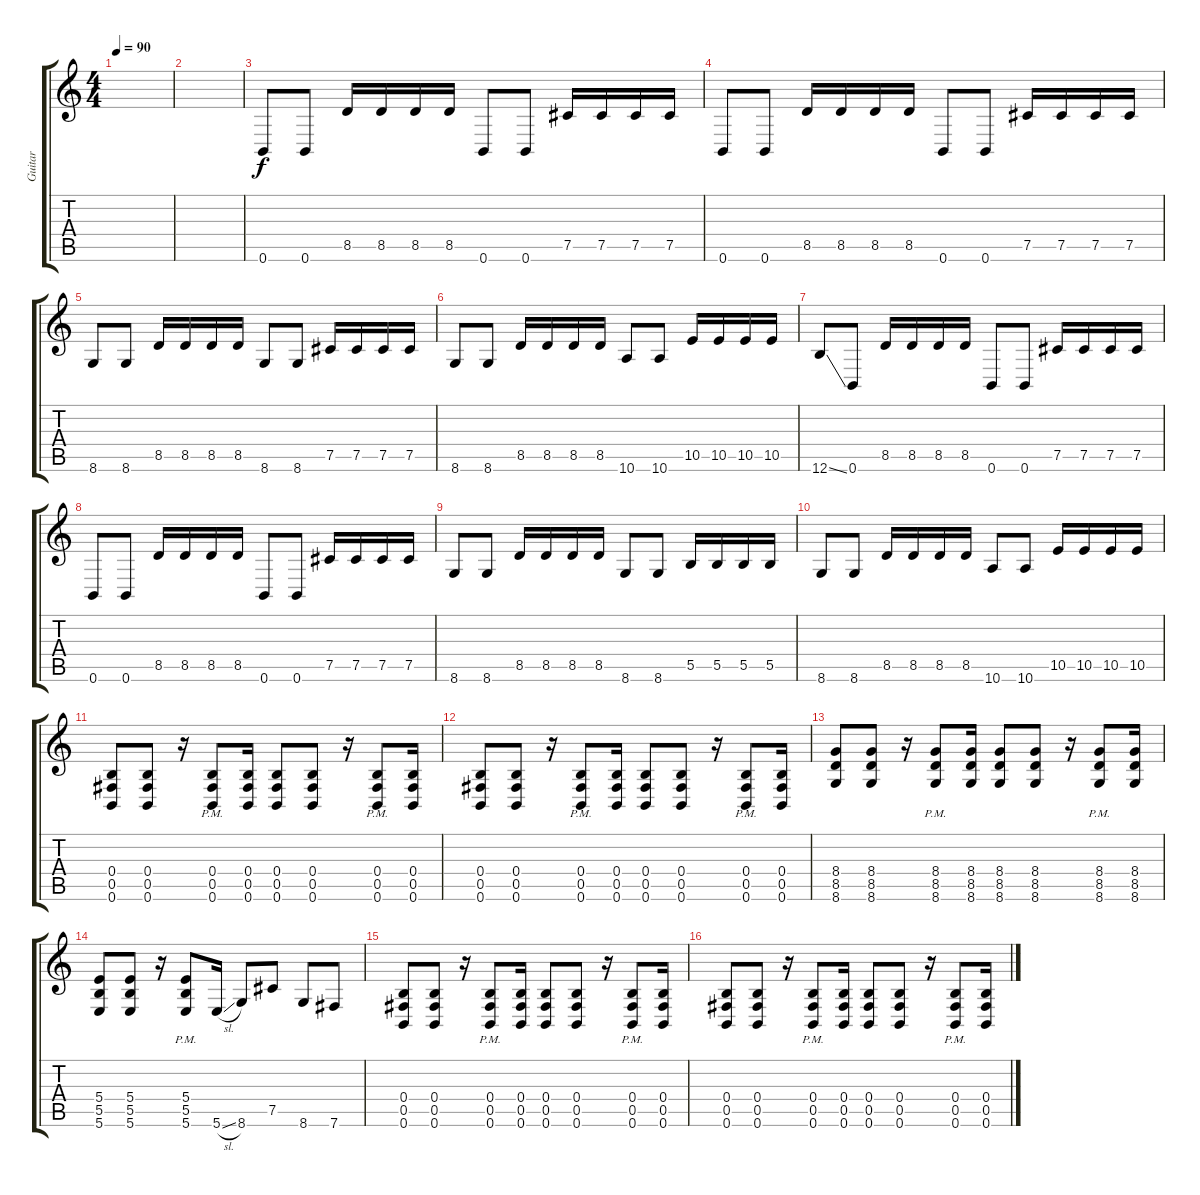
\track ("Guitar" "Guitar") {instrument electricguitarmuted}
\staff {score tabs}
\tuning (Db4 Ab3 E3 B2 Gb2 B1) {hide}
\ts (4 4)
\tempo 90
\clef g2
\ks c
|
|
0.6.8{volume 13 instrument distortionguitar} 0.6.8 8.5.16 8.5.16 8.5.16 8.5.16 0.6.8 0.6.8 7.5.16 7.5.16 7.5.16 7.5.16 |
0.6.8 0.6.8 8.5.16 8.5.16 8.5.16 8.5.16 0.6.8 0.6.8 7.5.16 7.5.16 7.5.16 7.5.16 |
8.6.8 8.6.8 8.5.16 8.5.16 8.5.16 8.5.16 8.6.8 8.6.8 7.5.16 7.5.16 7.5.16 7.5.16 |
8.6.8 8.6.8 8.5.16 8.5.16 8.5.16 8.5.16 10.6.8 10.6.8 10.5.16 10.5.16 10.5.16 10.5.16 |
12.6{ss}.8 0.6.8 8.5.16 8.5.16 8.5.16 8.5.16 0.6.8 0.6.8 7.5.16 7.5.16 7.5.16 7.5.16 |
0.6.8 0.6.8 8.5.16 8.5.16 8.5.16 8.5.16 0.6.8 0.6.8 7.5.16 7.5.16 7.5.16 7.5.16 |
8.6.8 8.6.8 8.5.16 8.5.16 8.5.16 8.5.16 8.6.8 8.6.8 5.5.16 5.5.16 5.5.16 5.5.16 |
8.6.8 8.6.8 8.5.16 8.5.16 8.5.16 8.5.16 10.6.8 10.6.8 10.5.16 10.5.16 10.5.16 10.5.16 |
(0.4 0.5 0.6).8{volume 11 instrument distortionguitar} (0.4 0.5 0.6).8 r.16 (0.4{pm} 0.5{pm} 0.6{pm}).8 (0.4 0.5 0.6).16 (0.4 0.5 0.6).8 (0.4 0.5 0.6).8 r.16 (0.4{pm} 0.5{pm} 0.6{pm}).8 (0.4 0.5 0.6).16 |
(0.4 0.5 0.6).8 (0.4 0.5 0.6).8 r.16 (0.4{pm} 0.5{pm} 0.6{pm}).8 (0.4 0.5 0.6).16 (0.4 0.5 0.6).8 (0.4 0.5 0.6).8 r.16 (0.4{pm} 0.5{pm} 0.6{pm}).8 (0.4 0.5 0.6).16 |
(8.4 8.5 8.6).8 (8.4 8.5 8.6).8 r.16 (8.4{pm} 8.5{pm} 8.6{pm}).8 (8.4 8.5 8.6).16 (8.4 8.5 8.6).8 (8.4 8.5 8.6).8 r.16 (8.4{pm} 8.5{pm} 8.6{pm}).8 (8.4 8.5 8.6).16 |
(5.4 5.5 5.6).8 (5.4 5.5 5.6).8 r.16 (5.4{pm} 5.5{pm} 5.6{pm}).8 5.6{sl}.16{volume 13} 8.6.8 7.5.8 8.6.8 7.6.8 |
(0.4 0.5 0.6).8{volume 11} (0.4 0.5 0.6).8 r.16 (0.4{pm} 0.5{pm} 0.6{pm}).8 (0.4 0.5 0.6).16 (0.4 0.5 0.6).8 (0.4 0.5 0.6).8 r.16 (0.4{pm} 0.5{pm} 0.6{pm}).8 (0.4 0.5 0.6).16 |
(0.4 0.5 0.6).8 (0.4 0.5 0.6).8 r.16 (0.4{pm} 0.5{pm} 0.6{pm}).8 (0.4 0.5 0.6).16 (0.4 0.5 0.6).8 (0.4 0.5 0.6).8 r.16 (0.4{pm} 0.5{pm} 0.6{pm}).8 (0.4 0.5 0.6).16
